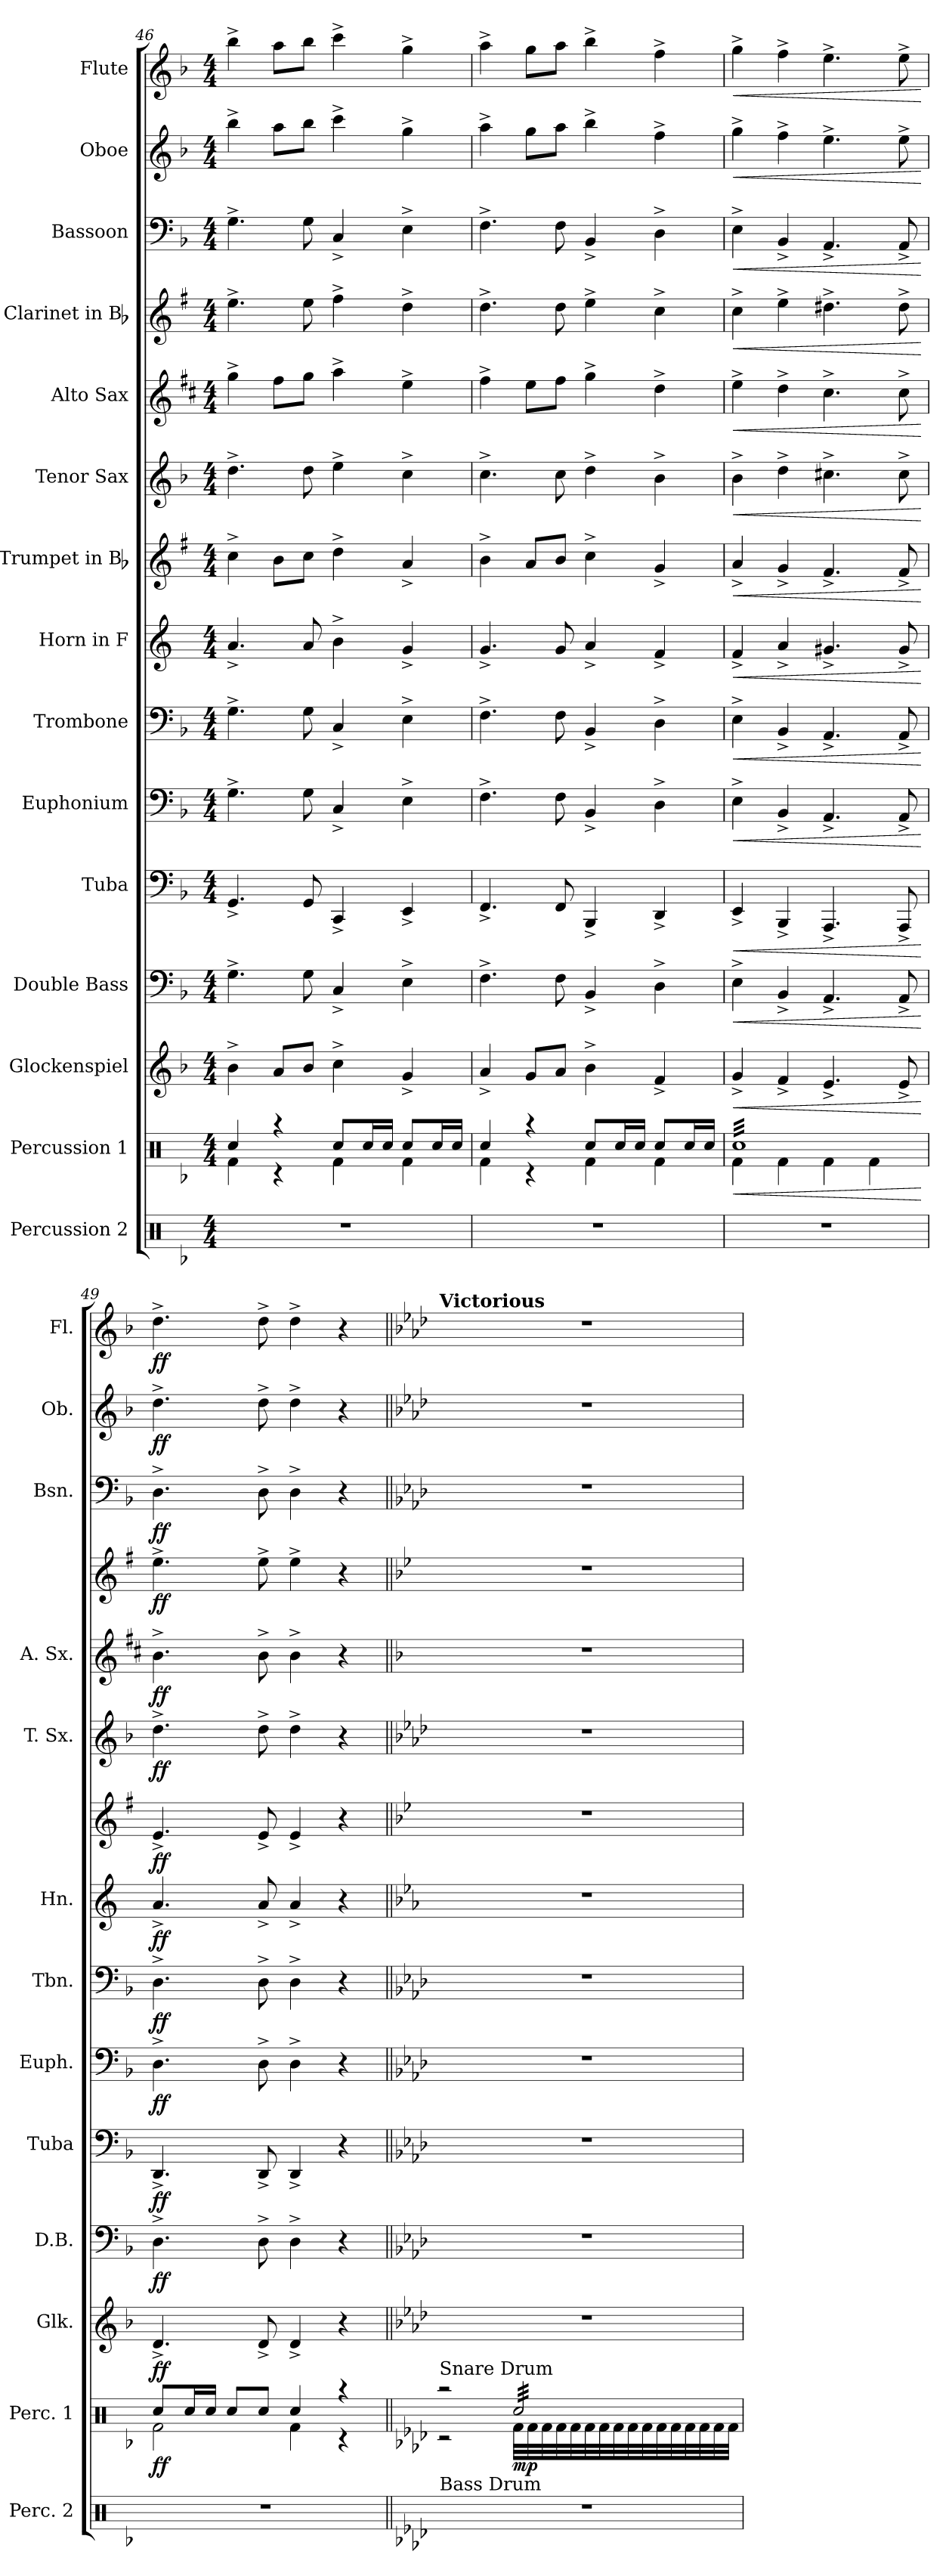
**kern	**kern	**dynam	**kern	**dynam	**kern	**dynam	**kern	**dynam	**kern	**dynam	**kern	**dynam	**kern	**dynam	**kern	**dynam	**kern	**dynam	**kern	**dynam	**kern	**dynam	**kern	**dynam	**kern	**dynam	**kern	**dynam
*part15	*part14	*part14	*part13	*part13	*part12	*part12	*part11	*part11	*part10	*part10	*part9	*part9	*part8	*part8	*part7	*part7	*part6	*part6	*part5	*part5	*part4	*part4	*part3	*part3	*part2	*part2	*part1	*part1
*staff15	*staff14	*staff14	*staff13	*staff13	*staff12	*staff12	*staff11	*staff11	*staff10	*staff10	*staff9	*staff9	*staff8	*staff8	*staff7	*staff7	*staff6	*staff6	*staff5	*staff5	*staff4	*staff4	*staff3	*staff3	*staff2	*staff2	*staff1	*staff1
*I"Percussion 2	*I"Percussion 1	*	*I"Glockenspiel	*	*I"Double Bass	*	*I"Tuba	*	*I"Euphonium	*	*I"Trombone	*	*I"Horn in F	*	*I"Trumpet in Bb	*	*I"Tenor Sax	*	*I"Alto Sax	*	*I"Clarinet in Bb	*	*I"Bassoon	*	*I"Oboe	*	*I"Flute	*
*I'Perc. 2	*I'Perc. 1	*	*I'Glk.	*	*I'D.B.	*	*I'Tuba	*	*I'Euph.	*	*I'Tbn.	*	*I'Hn.	*	*	*	*I'T. Sx.	*	*I'A. Sx.	*	*	*	*I'Bsn.	*	*I'Ob.	*	*I'Fl.	*
*clefX	*clefX	*	*clefG2	*	*clefF4	*	*clefF4	*	*clefF4	*	*clefF4	*	*clefG2	*	*clefG2	*	*clefG2	*	*clefG2	*	*clefG2	*	*clefF4	*	*clefG2	*	*clefG2	*
*	*	*	*ITrd-14c-24	*	*ITrd7c12	*	*	*	*	*	*	*	*ITrd4c7	*	*ITrd1c2	*	*ITrd8c14	*	*ITrd5c9	*	*ITrd1c2	*	*	*	*	*	*	*
*k[b-]	*k[b-]	*	*k[b-]	*	*k[b-]	*	*k[b-]	*	*k[b-]	*	*k[b-]	*	*k[b-]	*	*k[b-]	*	*k[b-]	*	*k[b-]	*	*k[b-]	*	*k[b-]	*	*k[b-]	*	*k[b-]	*
*d:	*d:	*	*d:	*	*d:	*	*d:	*	*d:	*	*d:	*	*d:	*	*d:	*	*d:	*	*d:	*	*d:	*	*d:	*	*d:	*	*d:	*
*M4/4	*M4/4	*	*M4/4	*	*M4/4	*	*M4/4	*	*M4/4	*	*M4/4	*	*M4/4	*	*M4/4	*	*M4/4	*	*M4/4	*	*M4/4	*	*M4/4	*	*M4/4	*	*M4/4	*
=46	=46	=46	=46	=46	=46	=46	=46	=46	=46	=46	=46	=46	=46	=46	=46	=46	=46	=46	=46	=46	=46	=46	=46	=46	=46	=46	=46	=46
*	*^	*	*	*	*	*	*	*	*	*	*	*	*	*	*	*	*	*	*	*	*	*	*	*	*	*	*	*
1r	4Rcc/	4Rf\	.	4bbb-^>\	.	4.GG^>\	.	4.GG^</	.	4.G^>\	.	4.G^>\	.	4.d^</	.	4b-^>\	.	4.d^>\	.	4b-^>\	.	4.dd^>\	.	4.G^>\	.	4bb-^>\	.	4bb-^>\	.
.	4raa	4rc	.	8aaa/L	.	.	.	.	.	.	.	.	.	.	.	8a\L	.	.	.	8a\L	.	.	.	.	.	8aa\L	.	8aa\L	.
.	.	.	.	8bbb-/J	.	8GG\	.	8GG/	.	8G\	.	8G\	.	8d/	.	8b-\J	.	8d\	.	8b-\J	.	8dd\	.	8G\	.	8bb-\J	.	8bb-\J	.
.	8Rcc/L	4Rf\	.	4cccc^>\	.	4CC^</	.	4CC^</	.	4C^</	.	4C^</	.	4e^>\	.	4cc^>\	.	4e^>\	.	4cc^>\	.	4ee^>\	.	4C^</	.	4ccc^>\	.	4ccc^>\	.
.	16Rcc/L	.	.	.	.	.	.	.	.	.	.	.	.	.	.	.	.	.	.	.	.	.	.	.	.	.	.	.	.
.	16Rcc/JJ	.	.	.	.	.	.	.	.	.	.	.	.	.	.	.	.	.	.	.	.	.	.	.	.	.	.	.	.
.	8Rcc/L	4Rf\	.	4ggg^</	.	4EE^>\	.	4EE^</	.	4E^>\	.	4E^>\	.	4c^</	.	4g^</	.	4c^>\	.	4g^>\	.	4cc^>\	.	4E^>\	.	4gg^>\	.	4gg^>\	.
.	16Rcc/L	.	.	.	.	.	.	.	.	.	.	.	.	.	.	.	.	.	.	.	.	.	.	.	.	.	.	.	.
.	16Rcc/JJ	.	.	.	.	.	.	.	.	.	.	.	.	.	.	.	.	.	.	.	.	.	.	.	.	.	.	.	.
=47	=47	=47	=47	=47	=47	=47	=47	=47	=47	=47	=47	=47	=47	=47	=47	=47	=47	=47	=47	=47	=47	=47	=47	=47	=47	=47	=47	=47	=47
1r	4Rcc/	4Rf\	.	4aaa^</	.	4.FF^>\	.	4.FF^</	.	4.F^>\	.	4.F^>\	.	4.c^</	.	4a^>\	.	4.c^>\	.	4a^>\	.	4.cc^>\	.	4.F^>\	.	4aa^>\	.	4aa^>\	.
.	4raa	4rc	.	8ggg/L	.	.	.	.	.	.	.	.	.	.	.	8g/L	.	.	.	8g\L	.	.	.	.	.	8gg\L	.	8gg\L	.
.	.	.	.	8aaa/J	.	8FF\	.	8FF/	.	8F\	.	8F\	.	8c/	.	8a/J	.	8c\	.	8a\J	.	8cc\	.	8F\	.	8aa\J	.	8aa\J	.
.	8Rcc/L	4Rf\	.	4bbb-^>\	.	4BBB-^</	.	4BBB-^</	.	4BB-^</	.	4BB-^</	.	4d^</	.	4b-^>\	.	4d^>\	.	4b-^>\	.	4dd^>\	.	4BB-^</	.	4bb-^>\	.	4bb-^>\	.
.	16Rcc/L	.	.	.	.	.	.	.	.	.	.	.	.	.	.	.	.	.	.	.	.	.	.	.	.	.	.	.	.
.	16Rcc/JJ	.	.	.	.	.	.	.	.	.	.	.	.	.	.	.	.	.	.	.	.	.	.	.	.	.	.	.	.
.	8Rcc/L	4Rf\	.	4fff^</	.	4DD^>\	.	4DD^</	.	4D^>\	.	4D^>\	.	4B-^</	.	4f^</	.	4B-^>\	.	4f^>\	.	4b-^>\	.	4D^>\	.	4ff^>\	.	4ff^>\	.
.	16Rcc/L	.	.	.	.	.	.	.	.	.	.	.	.	.	.	.	.	.	.	.	.	.	.	.	.	.	.	.	.
.	16Rcc/JJ	.	.	.	.	.	.	.	.	.	.	.	.	.	.	.	.	.	.	.	.	.	.	.	.	.	.	.	.
=48	=48	=48	=48	=48	=48	=48	=48	=48	=48	=48	=48	=48	=48	=48	=48	=48	=48	=48	=48	=48	=48	=48	=48	=48	=48	=48	=48	=48	=48
!	!	!	!LO:HP:b	!	!LO:HP:b	!	!LO:HP:b	!	!LO:HP:b	!	!LO:HP:b	!	!LO:HP:b	!	!LO:HP:b	!	!LO:HP:b	!	!LO:HP:b	!	!LO:HP:b	!	!LO:HP:b	!	!LO:HP:b	!	!LO:HP:b	!	!LO:HP:b
*	*tremolo	*	*	*	*	*	*	*	*	*	*	*	*	*	*	*	*	*	*	*	*	*	*	*	*	*	*	*	*
1r	32RccLLL	4Rf\	<	4ggg^</	<	4EE^>\	<	4EE^</	<	4E^>\	<	4E^>\	<	4B-^</	<	4g^</	<	4B-^>\	<	4g^>\	<	4b-^>\	<	4E^>\	<	4gg^>\	<	4gg^>\	<
.	32Rcc	.	.	.	.	.	.	.	.	.	.	.	.	.	.	.	.	.	.	.	.	.	.	.	.	.	.	.	.
.	32Rcc	.	.	.	.	.	.	.	.	.	.	.	.	.	.	.	.	.	.	.	.	.	.	.	.	.	.	.	.
.	32Rcc	.	.	.	.	.	.	.	.	.	.	.	.	.	.	.	.	.	.	.	.	.	.	.	.	.	.	.	.
.	32Rcc	.	.	.	.	.	.	.	.	.	.	.	.	.	.	.	.	.	.	.	.	.	.	.	.	.	.	.	.
.	32Rcc	.	.	.	.	.	.	.	.	.	.	.	.	.	.	.	.	.	.	.	.	.	.	.	.	.	.	.	.
.	32Rcc	.	.	.	.	.	.	.	.	.	.	.	.	.	.	.	.	.	.	.	.	.	.	.	.	.	.	.	.
.	32Rcc	.	.	.	.	.	.	.	.	.	.	.	.	.	.	.	.	.	.	.	.	.	.	.	.	.	.	.	.
.	32Rcc	4Rf\	.	4fff^</	.	4BBB-^</	.	4BBB-^</	.	4BB-^</	.	4BB-^</	.	4d^</	.	4f^</	.	4d^>\	.	4f^>\	.	4dd^>\	.	4BB-^</	.	4ff^>\	.	4ff^>\	.
.	32Rcc	.	.	.	.	.	.	.	.	.	.	.	.	.	.	.	.	.	.	.	.	.	.	.	.	.	.	.	.
.	32Rcc	.	.	.	.	.	.	.	.	.	.	.	.	.	.	.	.	.	.	.	.	.	.	.	.	.	.	.	.
.	32Rcc	.	.	.	.	.	.	.	.	.	.	.	.	.	.	.	.	.	.	.	.	.	.	.	.	.	.	.	.
.	32Rcc	.	.	.	.	.	.	.	.	.	.	.	.	.	.	.	.	.	.	.	.	.	.	.	.	.	.	.	.
.	32Rcc	.	.	.	.	.	.	.	.	.	.	.	.	.	.	.	.	.	.	.	.	.	.	.	.	.	.	.	.
.	32Rcc	.	.	.	.	.	.	.	.	.	.	.	.	.	.	.	.	.	.	.	.	.	.	.	.	.	.	.	.
.	32Rcc	.	.	.	.	.	.	.	.	.	.	.	.	.	.	.	.	.	.	.	.	.	.	.	.	.	.	.	.
.	32Rcc	4Rf\	.	4.eee^</	.	4.AAA^</	.	4.AAA^</	.	4.AA^</	.	4.AA^</	.	4.c#X^</	.	4.e^</	.	4.c#X^>\	.	4.e^>\	.	4.cc#X^>\	.	4.AA^</	.	4.ee^>\	.	4.ee^>\	.
.	32Rcc	.	.	.	.	.	.	.	.	.	.	.	.	.	.	.	.	.	.	.	.	.	.	.	.	.	.	.	.
.	32Rcc	.	.	.	.	.	.	.	.	.	.	.	.	.	.	.	.	.	.	.	.	.	.	.	.	.	.	.	.
.	32Rcc	.	.	.	.	.	.	.	.	.	.	.	.	.	.	.	.	.	.	.	.	.	.	.	.	.	.	.	.
.	32Rcc	.	.	.	.	.	.	.	.	.	.	.	.	.	.	.	.	.	.	.	.	.	.	.	.	.	.	.	.
.	32Rcc	.	.	.	.	.	.	.	.	.	.	.	.	.	.	.	.	.	.	.	.	.	.	.	.	.	.	.	.
.	32Rcc	.	.	.	.	.	.	.	.	.	.	.	.	.	.	.	.	.	.	.	.	.	.	.	.	.	.	.	.
.	32Rcc	.	.	.	.	.	.	.	.	.	.	.	.	.	.	.	.	.	.	.	.	.	.	.	.	.	.	.	.
.	32Rcc	4Rf\	.	.	.	.	.	.	.	.	.	.	.	.	.	.	.	.	.	.	.	.	.	.	.	.	.	.	.
.	32Rcc	.	.	.	.	.	.	.	.	.	.	.	.	.	.	.	.	.	.	.	.	.	.	.	.	.	.	.	.
.	32Rcc	.	.	.	.	.	.	.	.	.	.	.	.	.	.	.	.	.	.	.	.	.	.	.	.	.	.	.	.
.	32Rcc	.	.	.	.	.	.	.	.	.	.	.	.	.	.	.	.	.	.	.	.	.	.	.	.	.	.	.	.
.	32Rcc	.	.	8eee^</	.	8AAA^</	.	8AAA^</	.	8AA^</	.	8AA^</	.	8c#^</	.	8e^</	.	8c#^>\	.	8e^>\	.	8cc#^>\	.	8AA^</	.	8ee^>\	.	8ee^>\	.
.	32Rcc	.	.	.	.	.	.	.	.	.	.	.	.	.	.	.	.	.	.	.	.	.	.	.	.	.	.	.	.
.	32Rcc	.	.	.	.	.	.	.	.	.	.	.	.	.	.	.	.	.	.	.	.	.	.	.	.	.	.	.	.
.	32RccJJJ	.	.	.	.	.	.	.	.	.	.	.	.	.	.	.	.	.	.	.	.	.	.	.	.	.	.	.	.
*	*Xtremolo	*	*	*	*	*	*	*	*	*	*	*	*	*	*	*	*	*	*	*	*	*	*	*	*	*	*	*	*
*	*v	*v	*	*	*	*	*	*	*	*	*	*	*	*	*	*	*	*	*	*	*	*	*	*	*	*	*	*	*
.	.	[	.	[	.	[	.	[	.	[	.	[	.	[	.	[	.	[	.	[	.	[	.	[	.	[	.	[
=49	=49	=49	=49	=49	=49	=49	=49	=49	=49	=49	=49	=49	=49	=49	=49	=49	=49	=49	=49	=49	=49	=49	=49	=49	=49	=49	=49	=49
*	*^	*	*	*	*	*	*	*	*	*	*	*	*	*	*	*	*	*	*	*	*	*	*	*	*	*	*	*
!	!	!	!LO:DY:b	!	!LO:DY:b	!	!LO:DY:b	!	!LO:DY:b	!	!LO:DY:b	!	!LO:DY:b	!	!LO:DY:b	!	!LO:DY:b	!	!LO:DY:b	!	!LO:DY:b	!	!LO:DY:b	!	!LO:DY:b	!	!LO:DY:b	!	!LO:DY:b
1r	8Rcc/L	2Rf\	ff	4.ddd^</	ff	4.DD^>\	ff	4.DD^</	ff	4.D^>\	ff	4.D^>\	ff	4.d^</	ff	4.d^</	ff	4.d^>\	ff	4.d^>\	ff	4.dd^>\	ff	4.D^>\	ff	4.dd^>\	ff	4.dd^>\	ff
.	16Rcc/L	.	.	.	.	.	.	.	.	.	.	.	.	.	.	.	.	.	.	.	.	.	.	.	.	.	.	.	.
.	16Rcc/JJ	.	.	.	.	.	.	.	.	.	.	.	.	.	.	.	.	.	.	.	.	.	.	.	.	.	.	.	.
.	8Rcc/L	.	.	.	.	.	.	.	.	.	.	.	.	.	.	.	.	.	.	.	.	.	.	.	.	.	.	.	.
.	8Rcc/J	.	.	8ddd^</	.	8DD^>\	.	8DD^</	.	8D^>\	.	8D^>\	.	8d^</	.	8d^</	.	8d^>\	.	8d^>\	.	8dd^>\	.	8D^>\	.	8dd^>\	.	8dd^>\	.
.	4Rcc/	4Rf\	.	4ddd^</	.	4DD^>\	.	4DD^</	.	4D^>\	.	4D^>\	.	4d^</	.	4d^</	.	4d^>\	.	4d^>\	.	4dd^>\	.	4D^>\	.	4dd^>\	.	4dd^>\	.
.	4raa	4rc	.	4r	.	4r	.	4r	.	4r	.	4r	.	4r	.	4r	.	4r	.	4r	.	4r	.	4r	.	4r	.	4r	.
!!LO:PB:g=z
=50||	=50||	=50||	=50||	=50||	=50||	=50||	=50||	=50||	=50||	=50||	=50||	=50||	=50||	=50||	=50||	=50||	=50||	=50||	=50||	=50||	=50||	=50||	=50||	=50||	=50||	=50||	=50||	=50||	=50||
*k[b-e-a-d-]	*k[b-e-a-d-]	*	*	*k[b-e-a-d-]	*	*k[b-e-a-d-]	*	*k[b-e-a-d-]	*	*k[b-e-a-d-]	*	*k[b-e-a-d-]	*	*k[b-e-a-d-]	*	*k[b-e-a-d-]	*	*k[b-e-a-d-]	*	*k[b-e-a-d-]	*	*k[b-e-a-d-]	*	*k[b-e-a-d-]	*	*k[b-e-a-d-]	*	*k[b-e-a-d-]	*
*A-:	*A-:	*	*	*A-:	*	*A-:	*	*A-:	*	*A-:	*	*A-:	*	*A-:	*	*A-:	*	*A-:	*	*A-:	*	*A-:	*	*A-:	*	*A-:	*	*A-:	*
*	*	*	*	*	*	*	*	*	*	*	*	*	*	*	*	*	*	*	*	*	*	*	*	*	*	*	*	*MM120	*
!	!	!	!	!	!	!	!	!	!	!	!	!	!	!	!	!	!	!	!	!	!	!	!	!	!	!	!	!LO:TX:a:B:t=Victorious	!
!	!LO:TX:a:t=Snare Drum	!	!	!	!	!	!	!	!	!	!	!	!	!	!	!	!	!	!	!	!	!	!	!	!	!	!	!	!
!	!LO:TX:b:t=Bass Drum	!	!	!	!	!	!	!	!	!	!	!	!	!	!	!	!	!	!	!	!	!	!	!	!	!	!	!	!
1r	2raa	2rc	.	1r	.	1r	.	1r	.	1r	.	1r	.	1r	.	1r	.	1r	.	1r	.	1r	.	1r	.	1r	.	1r	.
!	!	!	!LO:DY:b	!	!	!	!	!	!	!	!	!	!	!	!	!	!	!	!	!	!	!	!	!	!	!	!	!	!
*	*tremolo	*	*	*	*	*	*	*	*	*	*	*	*	*	*	*	*	*	*	*	*	*	*	*	*	*	*	*	*
.	32Rcc/LLL	32Rf\LLL	mp	.	.	.	.	.	.	.	.	.	.	.	.	.	.	.	.	.	.	.	.	.	.	.	.	.	.
.	32Rcc/	32Rf\	.	.	.	.	.	.	.	.	.	.	.	.	.	.	.	.	.	.	.	.	.	.	.	.	.	.	.
.	32Rcc/	32Rf\	.	.	.	.	.	.	.	.	.	.	.	.	.	.	.	.	.	.	.	.	.	.	.	.	.	.	.
.	32Rcc/	32Rf\	.	.	.	.	.	.	.	.	.	.	.	.	.	.	.	.	.	.	.	.	.	.	.	.	.	.	.
.	32Rcc/	32Rf\	.	.	.	.	.	.	.	.	.	.	.	.	.	.	.	.	.	.	.	.	.	.	.	.	.	.	.
.	32Rcc/	32Rf\	.	.	.	.	.	.	.	.	.	.	.	.	.	.	.	.	.	.	.	.	.	.	.	.	.	.	.
.	32Rcc/	32Rf\	.	.	.	.	.	.	.	.	.	.	.	.	.	.	.	.	.	.	.	.	.	.	.	.	.	.	.
.	32Rcc/	32Rf\	.	.	.	.	.	.	.	.	.	.	.	.	.	.	.	.	.	.	.	.	.	.	.	.	.	.	.
.	32Rcc/	32Rf\	.	.	.	.	.	.	.	.	.	.	.	.	.	.	.	.	.	.	.	.	.	.	.	.	.	.	.
.	32Rcc/	32Rf\	.	.	.	.	.	.	.	.	.	.	.	.	.	.	.	.	.	.	.	.	.	.	.	.	.	.	.
.	32Rcc/	32Rf\	.	.	.	.	.	.	.	.	.	.	.	.	.	.	.	.	.	.	.	.	.	.	.	.	.	.	.
.	32Rcc/	32Rf\	.	.	.	.	.	.	.	.	.	.	.	.	.	.	.	.	.	.	.	.	.	.	.	.	.	.	.
.	32Rcc/	32Rf\	.	.	.	.	.	.	.	.	.	.	.	.	.	.	.	.	.	.	.	.	.	.	.	.	.	.	.
.	32Rcc/	32Rf\	.	.	.	.	.	.	.	.	.	.	.	.	.	.	.	.	.	.	.	.	.	.	.	.	.	.	.
.	32Rcc/	32Rf\	.	.	.	.	.	.	.	.	.	.	.	.	.	.	.	.	.	.	.	.	.	.	.	.	.	.	.
.	32Rcc/JJJ	32Rf\JJJ	.	.	.	.	.	.	.	.	.	.	.	.	.	.	.	.	.	.	.	.	.	.	.	.	.	.	.
*	*Xtremolo	*	*	*	*	*	*	*	*	*	*	*	*	*	*	*	*	*	*	*	*	*	*	*	*	*	*	*	*
*	*v	*v	*	*	*	*	*	*	*	*	*	*	*	*	*	*	*	*	*	*	*	*	*	*	*	*	*	*	*
=	=	=	=	=	=	=	=	=	=	=	=	=	=	=	=	=	=	=	=	=	=	=	=	=	=	=	=	=
*-	*-	*-	*-	*-	*-	*-	*-	*-	*-	*-	*-	*-	*-	*-	*-	*-	*-	*-	*-	*-	*-	*-	*-	*-	*-	*-	*-	*-
